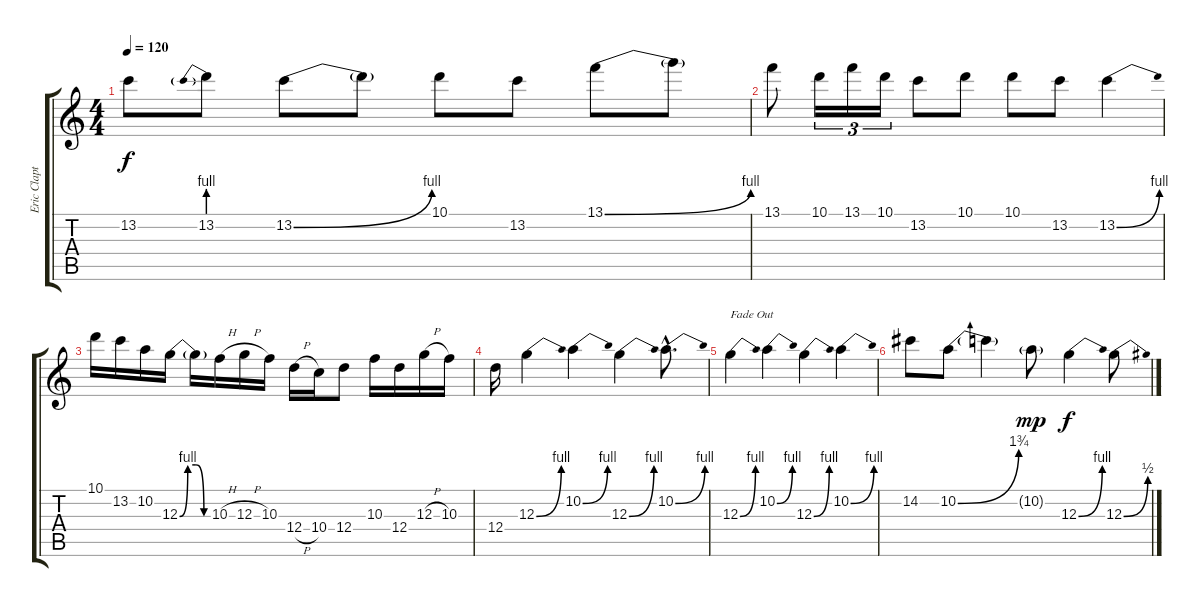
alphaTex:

\track ("Eric Clapton" "Eric Clapt") {instrument distortionguitar}
\staff {score tabs}
\tuning (E4 B3 G3 D3 A2 E2) {hide}
\ts (4 4)
\tempo 120
\clef g2
\ks c
13.2.8{dy f} 13.2{be (prebend 0 4 60 4)}.8 13.2{be (bend 0 0 60 4)}.8 13.2{t}.8 10.1.8 13.2.8 13.1{be (bend 0 0 60 4)}.8 13.1{t}.8 |
13.1.8 10.1.16{tu (3 2)} 13.1.16{tu (3 2)} 10.1.16{tu (3 2)} 13.2.8 10.1.8 10.1.8 13.2.8 13.2{be (bend 0 0 60 4)}.4 |
10.1.16 13.2.16 10.2.16 12.3{be (custom 0 0 15 4 30 4 45 0 60 0)}.16 12.3{t}.16 10.3{h}.16 12.3{h}.16 10.3.16 12.4{h}.16 10.4.16 12.4.8 10.3.16 12.4.16 12.3{h}.16 10.3.16 |
12.4.16 12.3{be (bend 0 0 60 4)}.4 10.2{be (bend 0 0 60 4)}.4 12.3{be (bend 0 0 60 4)}.4 10.2{be (bend 0 0 60 4) hac}.8{d} |
12.3{be (bend 0 0 60 4)}.4{txt "Fade Out" volume 4} 10.2{be (bend 0 0 60 4)}.4 12.3{be (bend 0 0 60 4)}.4 10.2{be (bend 0 0 60 4)}.4 |
14.2.8{volume 0 instrument distortionguitar} 10.2{be (bend 0 0 60 7)}.8 10.2{t}.4 10.2{g}.8{dy mp} 12.3{be (bend 0 0 60 4)}.4{dy f} 12.3{be (bend 0 0 60 2)}.8
